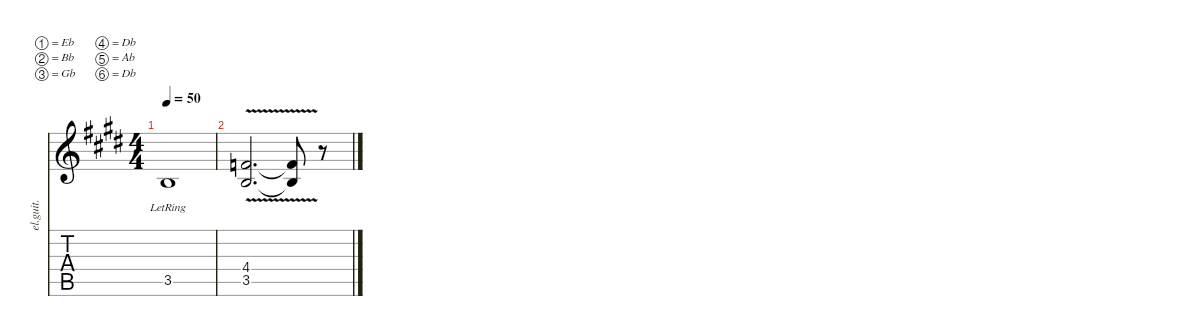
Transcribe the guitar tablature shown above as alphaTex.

\defaultSystemsLayout 4
\hideDynamics
\bracketExtendMode nobrackets
\otherSystemsTrackNameOrientation horizontal
\track ("Guitar 1" "el.guit.") {defaultSystemsLayout 4 mute instrument electricguitarclean}
\staff {score tabs}
\tuning (Eb4 Bb3 Gb3 Db3 Ab2 Db2)
\ts (4 4)
\tempo 50
\clef g2
\ks c#minor
3.5{lr t acc forcenatural}.1{dy f beam Up} |
(4.4{acc forcenatural} 3.5{v acc forcenatural}).2{d beam Up} (4.4{t acc forcenatural} 3.5{v t acc forcenatural}).8{beam Up} r.8{beam Up}
